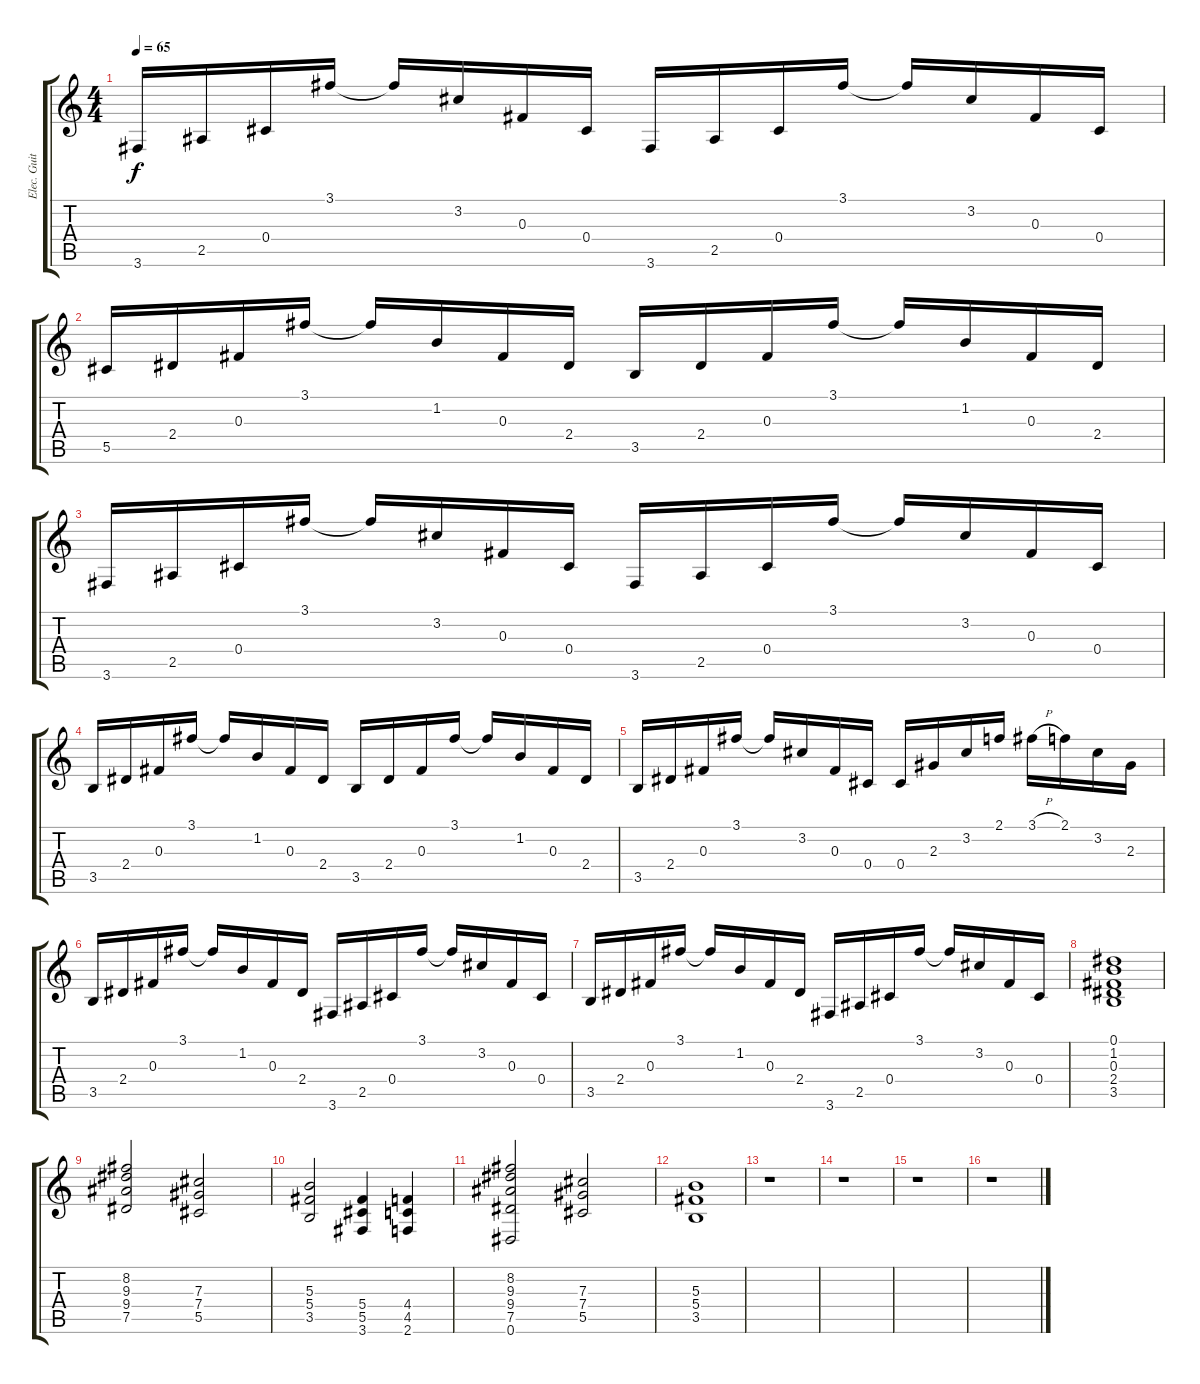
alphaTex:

\track ("Elec. Guitar Clean" "Elec. Guit") {instrument electricguitarclean}
\staff {score tabs}
\tuning (Eb4 Bb3 Gb3 Db3 Ab2 Eb2) {hide}
\ts (4 4)
\tempo 65
\clef g2
\ks c
3.6.16{dy f} 2.5.16 0.4.16 3.1.16 3.1{t}.16 3.2.16 0.3.16 0.4.16 3.6.16 2.5.16 0.4.16 3.1.16 3.1{t}.16 3.2.16 0.3.16 0.4.16 |
5.5.16 2.4.16 0.3.16 3.1.16 3.1{t}.16 1.2.16 0.3.16 2.4.16 3.5.16 2.4.16 0.3.16 3.1.16 3.1{t}.16 1.2.16 0.3.16 2.4.16 |
3.6.16 2.5.16 0.4.16 3.1.16 3.1{t}.16 3.2.16 0.3.16 0.4.16 3.6.16 2.5.16 0.4.16 3.1.16 3.1{t}.16 3.2.16 0.3.16 0.4.16 |
3.5.16 2.4.16 0.3.16 3.1.16 3.1{t}.16 1.2.16 0.3.16 2.4.16 3.5.16 2.4.16 0.3.16 3.1.16 3.1{t}.16 1.2.16 0.3.16 2.4.16 |
3.5.16 2.4.16 0.3.16 3.1.16 3.1{t}.16 3.2.16 0.3.16 0.4.16 0.4.16 2.3.16 3.2.16 2.1.16 3.1{h}.16 2.1.16 3.2.16 2.3.16 |
3.5.16 2.4.16 0.3.16 3.1.16 3.1{t}.16 1.2.16 0.3.16 2.4.16 3.6.16 2.5.16 0.4.16 3.1.16 3.1{t}.16 3.2.16 0.3.16 0.4.16 |
3.5.16 2.4.16 0.3.16 3.1.16 3.1{t}.16 1.2.16 0.3.16 2.4.16 3.6.16 2.5.16 0.4.16 3.1.16 3.1{t}.16 3.2.16 0.3.16 0.4.16 |
(0.1 1.2 0.3 2.4 3.5).1 |
(8.2 9.3 9.4 7.5).2 (7.3 7.4 5.5).2 |
(5.3 5.4 3.5).2 (5.4 5.5 3.6).4 (4.4 4.5 2.6).4 |
(8.2 9.3 9.4 7.5 0.6).2 (7.3 7.4 5.5).2 |
(5.3 5.4 3.5).1 |
r.1 |
r.1 |
r.1 |
r.1
